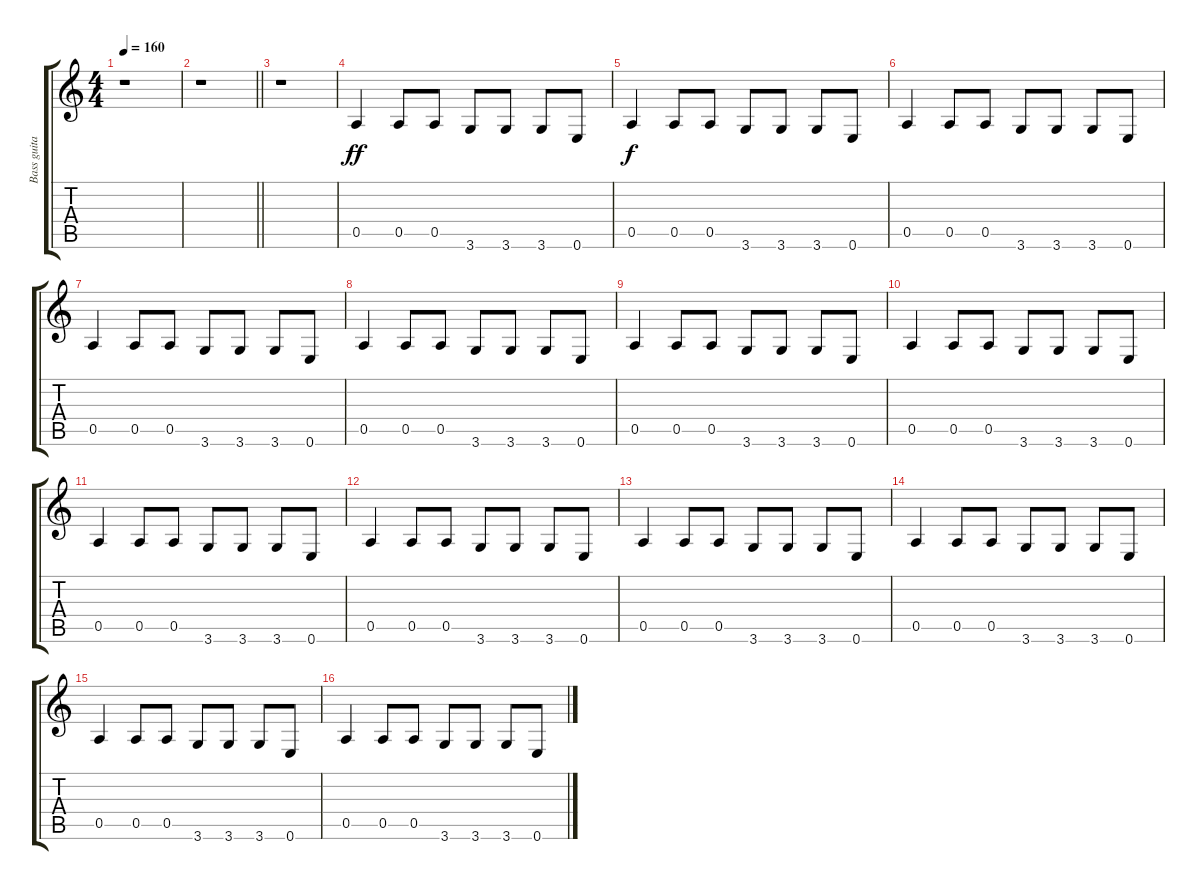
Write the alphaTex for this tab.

\track ("Bass guitar" "Bass guita") {instrument electricbassfinger}
\staff {score tabs}
\tuning (E4 B3 G3 D3 A2 E2) {hide}
\ts (4 4)
\tempo 160
\clef g2
\ks c
r.1{dy ff instrument electricbassfinger} |
\barLineRight lightlight
r.1 |
r.1 |
0.5.4 0.5.8 0.5.8 3.6.8 3.6.8 3.6.8 0.6.8 |
0.5.4{dy f} 0.5.8 0.5.8 3.6.8 3.6.8 3.6.8 0.6.8 |
0.5.4 0.5.8 0.5.8 3.6.8 3.6.8 3.6.8 0.6.8 |
0.5.4 0.5.8 0.5.8 3.6.8 3.6.8 3.6.8 0.6.8 |
0.5.4 0.5.8 0.5.8 3.6.8 3.6.8 3.6.8 0.6.8 |
0.5.4 0.5.8 0.5.8 3.6.8 3.6.8 3.6.8 0.6.8 |
0.5.4 0.5.8 0.5.8 3.6.8 3.6.8 3.6.8 0.6.8 |
0.5.4 0.5.8 0.5.8 3.6.8 3.6.8 3.6.8 0.6.8 |
0.5.4 0.5.8 0.5.8 3.6.8 3.6.8 3.6.8 0.6.8 |
0.5.4 0.5.8 0.5.8 3.6.8 3.6.8 3.6.8 0.6.8 |
0.5.4 0.5.8 0.5.8 3.6.8 3.6.8 3.6.8 0.6.8 |
0.5.4 0.5.8 0.5.8 3.6.8 3.6.8 3.6.8 0.6.8 |
0.5.4 0.5.8 0.5.8 3.6.8 3.6.8 3.6.8 0.6.8
